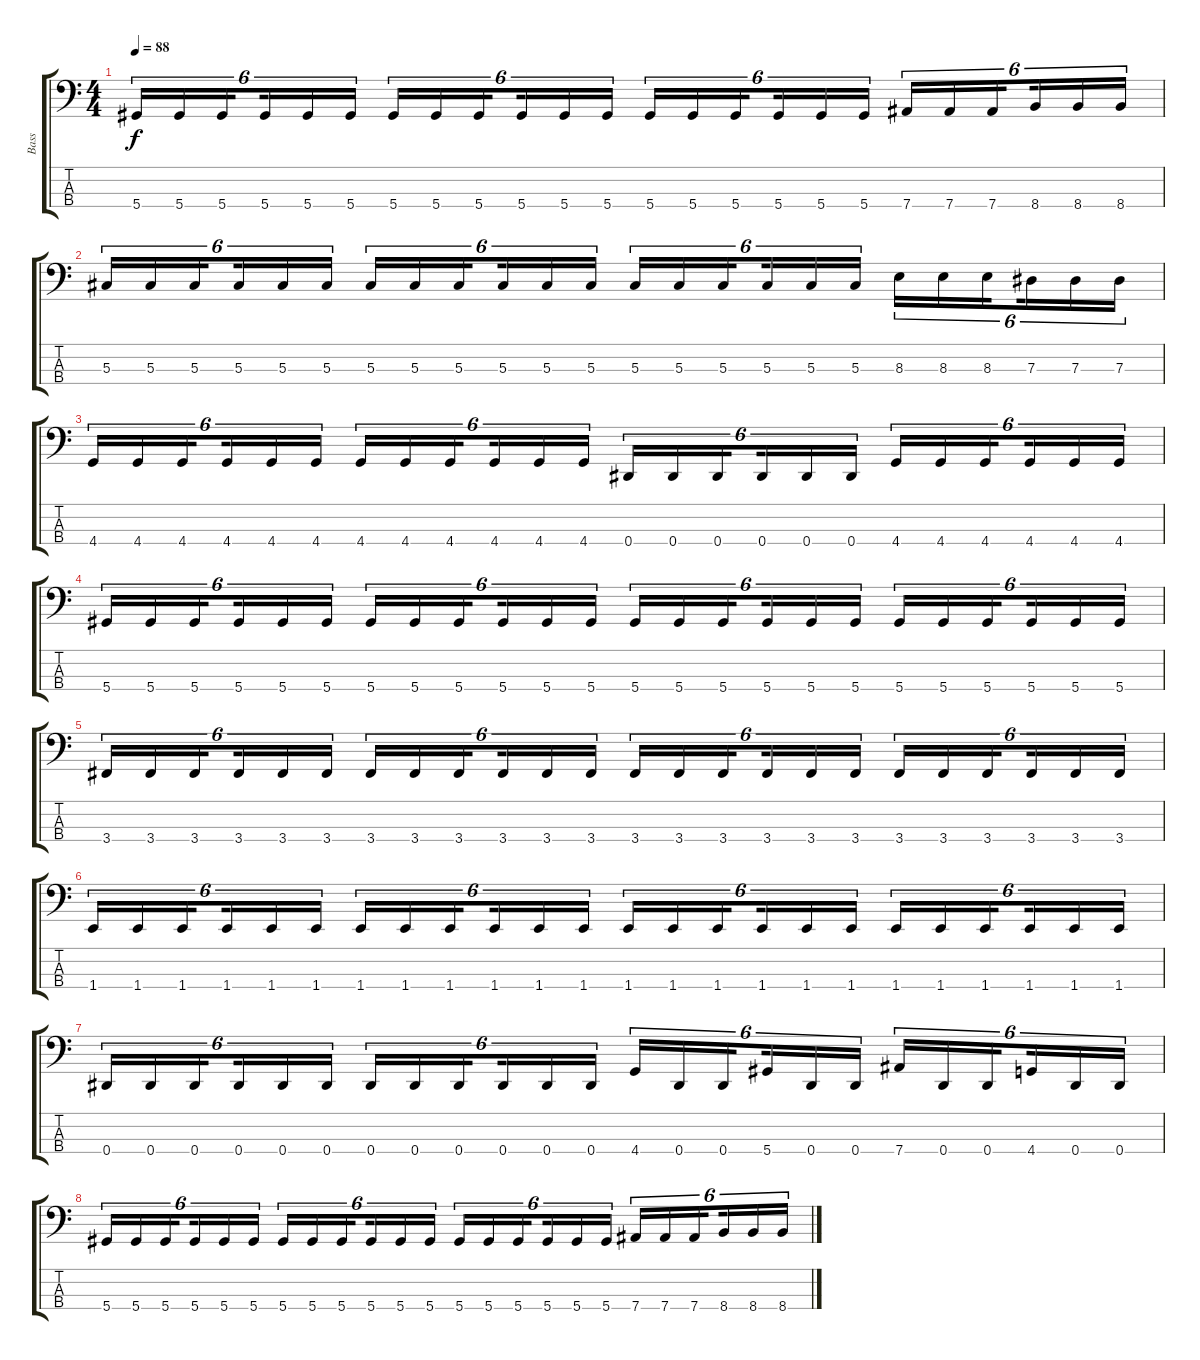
\track ("Bass" "Bass") {instrument electricbassfinger}
\staff {score tabs}
\tuning (Gb2 Db2 Ab1 Eb1) {hide}
\ts (4 4)
\tempo 88
\clef f4
\ks c
5.4.16{tu (6 4) dy f} 5.4.16{tu (6 4)} 5.4.16{tu (6 4) beam splitsecondary} 5.4.16{tu (6 4)} 5.4.16{tu (6 4)} 5.4.16{tu (6 4)} 5.4.16{tu (6 4)} 5.4.16{tu (6 4)} 5.4.16{tu (6 4) beam splitsecondary} 5.4.16{tu (6 4)} 5.4.16{tu (6 4)} 5.4.16{tu (6 4)} 5.4.16{tu (6 4)} 5.4.16{tu (6 4)} 5.4.16{tu (6 4) beam splitsecondary} 5.4.16{tu (6 4)} 5.4.16{tu (6 4)} 5.4.16{tu (6 4)} 7.4.16{tu (6 4)} 7.4.16{tu (6 4)} 7.4.16{tu (6 4) beam splitsecondary} 8.4.16{tu (6 4)} 8.4.16{tu (6 4)} 8.4.16{tu (6 4)} |
5.3.16{tu (6 4)} 5.3.16{tu (6 4)} 5.3.16{tu (6 4) beam splitsecondary} 5.3.16{tu (6 4)} 5.3.16{tu (6 4)} 5.3.16{tu (6 4)} 5.3.16{tu (6 4)} 5.3.16{tu (6 4)} 5.3.16{tu (6 4) beam splitsecondary} 5.3.16{tu (6 4)} 5.3.16{tu (6 4)} 5.3.16{tu (6 4)} 5.3.16{tu (6 4)} 5.3.16{tu (6 4)} 5.3.16{tu (6 4) beam splitsecondary} 5.3.16{tu (6 4)} 5.3.16{tu (6 4)} 5.3.16{tu (6 4)} 8.3.16{tu (6 4)} 8.3.16{tu (6 4)} 8.3.16{tu (6 4) beam splitsecondary} 7.3.16{tu (6 4)} 7.3.16{tu (6 4)} 7.3.16{tu (6 4)} |
4.4.16{tu (6 4)} 4.4.16{tu (6 4)} 4.4.16{tu (6 4) beam splitsecondary} 4.4.16{tu (6 4)} 4.4.16{tu (6 4)} 4.4.16{tu (6 4)} 4.4.16{tu (6 4)} 4.4.16{tu (6 4)} 4.4.16{tu (6 4) beam splitsecondary} 4.4.16{tu (6 4)} 4.4.16{tu (6 4)} 4.4.16{tu (6 4)} 0.4.16{tu (6 4)} 0.4.16{tu (6 4)} 0.4.16{tu (6 4) beam splitsecondary} 0.4.16{tu (6 4)} 0.4.16{tu (6 4)} 0.4.16{tu (6 4)} 4.4.16{tu (6 4)} 4.4.16{tu (6 4)} 4.4.16{tu (6 4) beam splitsecondary} 4.4.16{tu (6 4)} 4.4.16{tu (6 4)} 4.4.16{tu (6 4)} |
5.4.16{tu (6 4)} 5.4.16{tu (6 4)} 5.4.16{tu (6 4) beam splitsecondary} 5.4.16{tu (6 4)} 5.4.16{tu (6 4)} 5.4.16{tu (6 4)} 5.4.16{tu (6 4)} 5.4.16{tu (6 4)} 5.4.16{tu (6 4) beam splitsecondary} 5.4.16{tu (6 4)} 5.4.16{tu (6 4)} 5.4.16{tu (6 4)} 5.4.16{tu (6 4)} 5.4.16{tu (6 4)} 5.4.16{tu (6 4) beam splitsecondary} 5.4.16{tu (6 4)} 5.4.16{tu (6 4)} 5.4.16{tu (6 4)} 5.4.16{tu (6 4)} 5.4.16{tu (6 4)} 5.4.16{tu (6 4) beam splitsecondary} 5.4.16{tu (6 4)} 5.4.16{tu (6 4)} 5.4.16{tu (6 4)} |
3.4.16{tu (6 4)} 3.4.16{tu (6 4)} 3.4.16{tu (6 4) beam splitsecondary} 3.4.16{tu (6 4)} 3.4.16{tu (6 4)} 3.4.16{tu (6 4)} 3.4.16{tu (6 4)} 3.4.16{tu (6 4)} 3.4.16{tu (6 4) beam splitsecondary} 3.4.16{tu (6 4)} 3.4.16{tu (6 4)} 3.4.16{tu (6 4)} 3.4.16{tu (6 4)} 3.4.16{tu (6 4)} 3.4.16{tu (6 4) beam splitsecondary} 3.4.16{tu (6 4)} 3.4.16{tu (6 4)} 3.4.16{tu (6 4)} 3.4.16{tu (6 4)} 3.4.16{tu (6 4)} 3.4.16{tu (6 4) beam splitsecondary} 3.4.16{tu (6 4)} 3.4.16{tu (6 4)} 3.4.16{tu (6 4)} |
1.4.16{tu (6 4)} 1.4.16{tu (6 4)} 1.4.16{tu (6 4) beam splitsecondary} 1.4.16{tu (6 4)} 1.4.16{tu (6 4)} 1.4.16{tu (6 4)} 1.4.16{tu (6 4)} 1.4.16{tu (6 4)} 1.4.16{tu (6 4) beam splitsecondary} 1.4.16{tu (6 4)} 1.4.16{tu (6 4)} 1.4.16{tu (6 4)} 1.4.16{tu (6 4)} 1.4.16{tu (6 4)} 1.4.16{tu (6 4) beam splitsecondary} 1.4.16{tu (6 4)} 1.4.16{tu (6 4)} 1.4.16{tu (6 4)} 1.4.16{tu (6 4)} 1.4.16{tu (6 4)} 1.4.16{tu (6 4) beam splitsecondary} 1.4.16{tu (6 4)} 1.4.16{tu (6 4)} 1.4.16{tu (6 4)} |
0.4.16{tu (6 4)} 0.4.16{tu (6 4)} 0.4.16{tu (6 4) beam splitsecondary} 0.4.16{tu (6 4)} 0.4.16{tu (6 4)} 0.4.16{tu (6 4)} 0.4.16{tu (6 4)} 0.4.16{tu (6 4)} 0.4.16{tu (6 4) beam splitsecondary} 0.4.16{tu (6 4)} 0.4.16{tu (6 4)} 0.4.16{tu (6 4)} 4.4.16{tu (6 4)} 0.4.16{tu (6 4)} 0.4.16{tu (6 4) beam splitsecondary} 5.4.16{tu (6 4)} 0.4.16{tu (6 4)} 0.4.16{tu (6 4)} 7.4.16{tu (6 4)} 0.4.16{tu (6 4)} 0.4.16{tu (6 4) beam splitsecondary} 4.4.16{tu (6 4)} 0.4.16{tu (6 4)} 0.4.16{tu (6 4)} |
5.4.16{tu (6 4)} 5.4.16{tu (6 4)} 5.4.16{tu (6 4) beam splitsecondary} 5.4.16{tu (6 4)} 5.4.16{tu (6 4)} 5.4.16{tu (6 4)} 5.4.16{tu (6 4)} 5.4.16{tu (6 4)} 5.4.16{tu (6 4) beam splitsecondary} 5.4.16{tu (6 4)} 5.4.16{tu (6 4)} 5.4.16{tu (6 4)} 5.4.16{tu (6 4)} 5.4.16{tu (6 4)} 5.4.16{tu (6 4) beam splitsecondary} 5.4.16{tu (6 4)} 5.4.16{tu (6 4)} 5.4.16{tu (6 4)} 7.4.16{tu (6 4)} 7.4.16{tu (6 4)} 7.4.16{tu (6 4) beam splitsecondary} 8.4.16{tu (6 4)} 8.4.16{tu (6 4)} 8.4.16{tu (6 4)}
